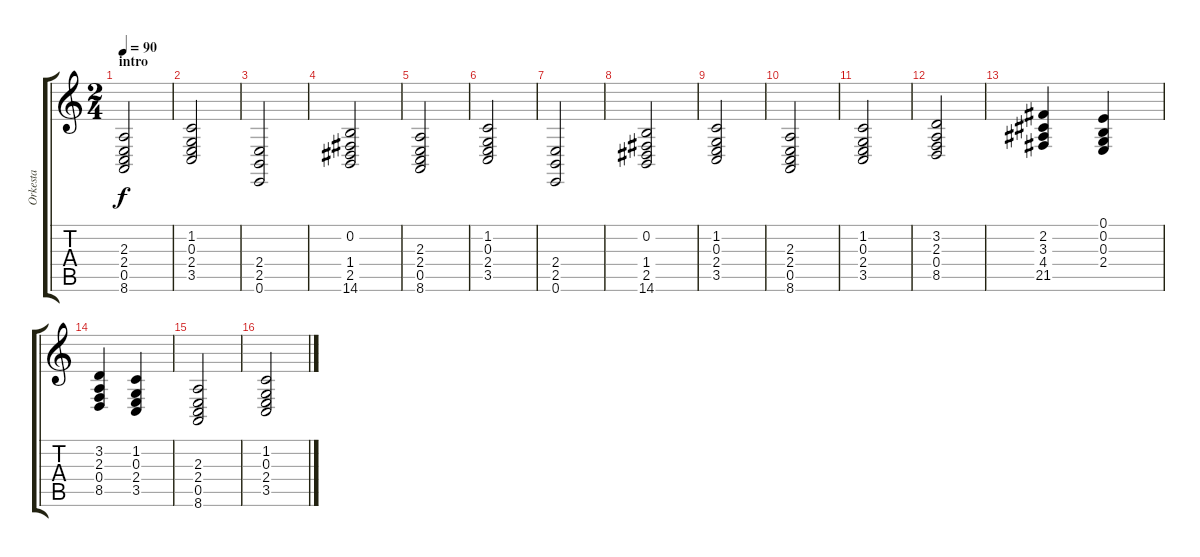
\track ("Orkesta" "Orkesta") {instrument stringensemble1}
\staff {score tabs}
\tuning (E4 B3 G3 D3 A2 E2) {hide}
\ts (2 4)
\section ("" "intro")
\tempo 90
\clef g2
\ks c
(2.3 2.4 0.5 8.6).2{dy f instrument stringensemble1} |
(1.2 0.3 2.4 3.5).2 |
(2.4 2.5 0.6).2 |
(0.2 1.4 2.5 14.6).2 |
(2.3 2.4 0.5 8.6).2 |
(1.2 0.3 2.4 3.5).2 |
(2.4 2.5 0.6).2 |
(0.2 1.4 2.5 14.6).2 |
(1.2 0.3 2.4 3.5).2 |
(2.3 2.4 0.5 8.6).2 |
(1.2 0.3 2.4 3.5).2 |
(3.2 2.3 0.4 8.5).2 |
(2.2 3.3 4.4 21.5).4 (0.1 0.2 0.3 2.4).4 |
(3.2 2.3 0.4 8.5).4 (1.2 0.3 2.4 3.5).4 |
(2.3 2.4 0.5 8.6).2 |
(1.2 0.3 2.4 3.5).2
